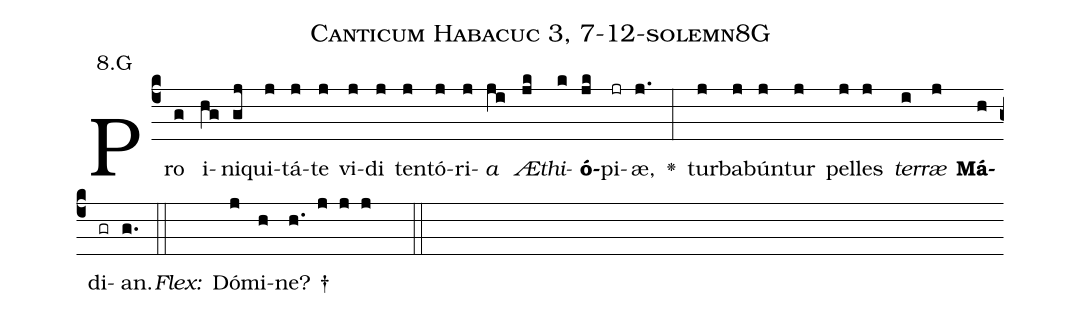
name: Canticum Habacuc 3, 7-12-solemn8G;
annotation: 8.G;
%%
(c4)Pro(g) i(hg)ni(gj)qui(j)tá(j)te(j) vi(j)di(j) ten(j)tó(j)ri(j)<i>a</i>(ji) <i>Æ</i>(jk)<i>thi</i>(k)<b>ó</b>(jk)pi(jr)æ,(j.) <v>\greheightstar</v>(:) tur(j)ba(j)bún(j)tur(j) pel(j)les(j) <i>ter</i>(i)<i>ræ</i>(j) <b>Má</b>(h)di(gr)an.(g.) (::)
<i>Flex:</i>()  Dó(j)mi(h)ne? †(h. j j j  ::)

%E(j) u(j) o(i) u(j) a(h) e.(g.) (::)
